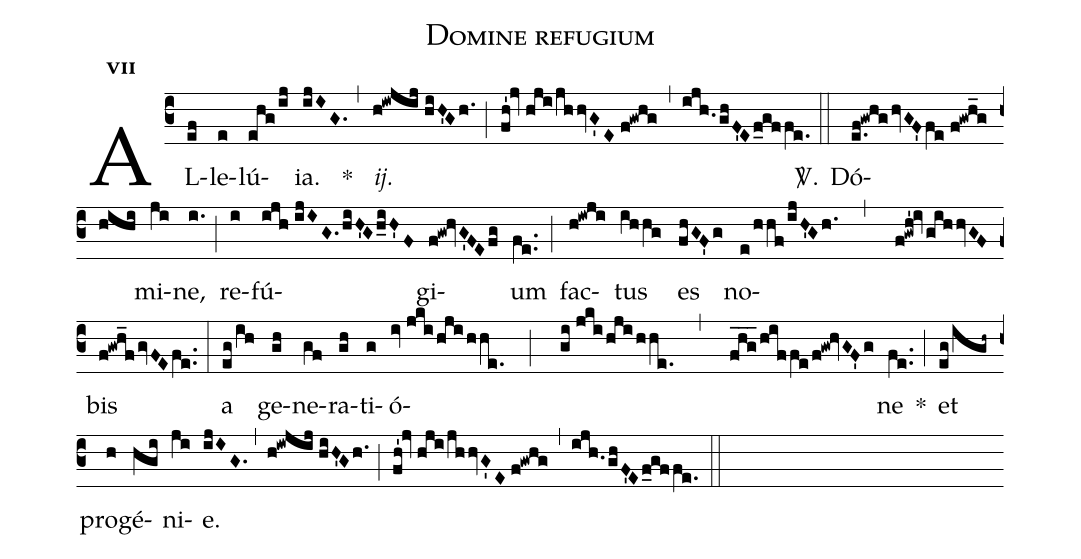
name:Domine refugium;
mode:7;
office-part:Alleluia;
%%
(c3) AL(ef)le(e)lú(ehg/ij)ia.(ijIG.) *(,) <i>ij.</i>(h!iwjij//hiH'Gh.) (;) (fh'!jv//hji/jhhvG'E//f!gwhg) (,) (ijh./ghF'E/f_gffe.) <sp>V/</sp>.(::) Dó(e.f!gwhg/hvGF'fe//f!gwh_g/hihi)mi(ji)ne,(i.) (;) re(i)fú(ijh//ijIG./hiH'G/h_iH'F)gi(f!gw!hvG'FE/fg)um(fe..) (;) fac(h!iwji)tus(ihhg) es(fhGF'g) no(e/hhf/ijH'Gh. , f!gwh'!iv/gihhvGF)bis(f!gwh_f/gvFE/fe..) (:) a(eg/ih) ge(gh)ne(gf)ra(gh)ti(g)ó(iv//jki/hji/hhe. ; gi//jki/hji/hhe. , fhg___/hiffe/f!gw!hvGF'g)ne(fe..) *(;) et(eg/igh~) pro(h)gé(hgi)ni(ji)e.(ijIG.) (,) (h!iwjij//hiH'Gh.) (;) (fh'!jv//hji/jhhvG'E//f!gwhg) (,) (ijh./ghF'E/f_gffe.) (::)
